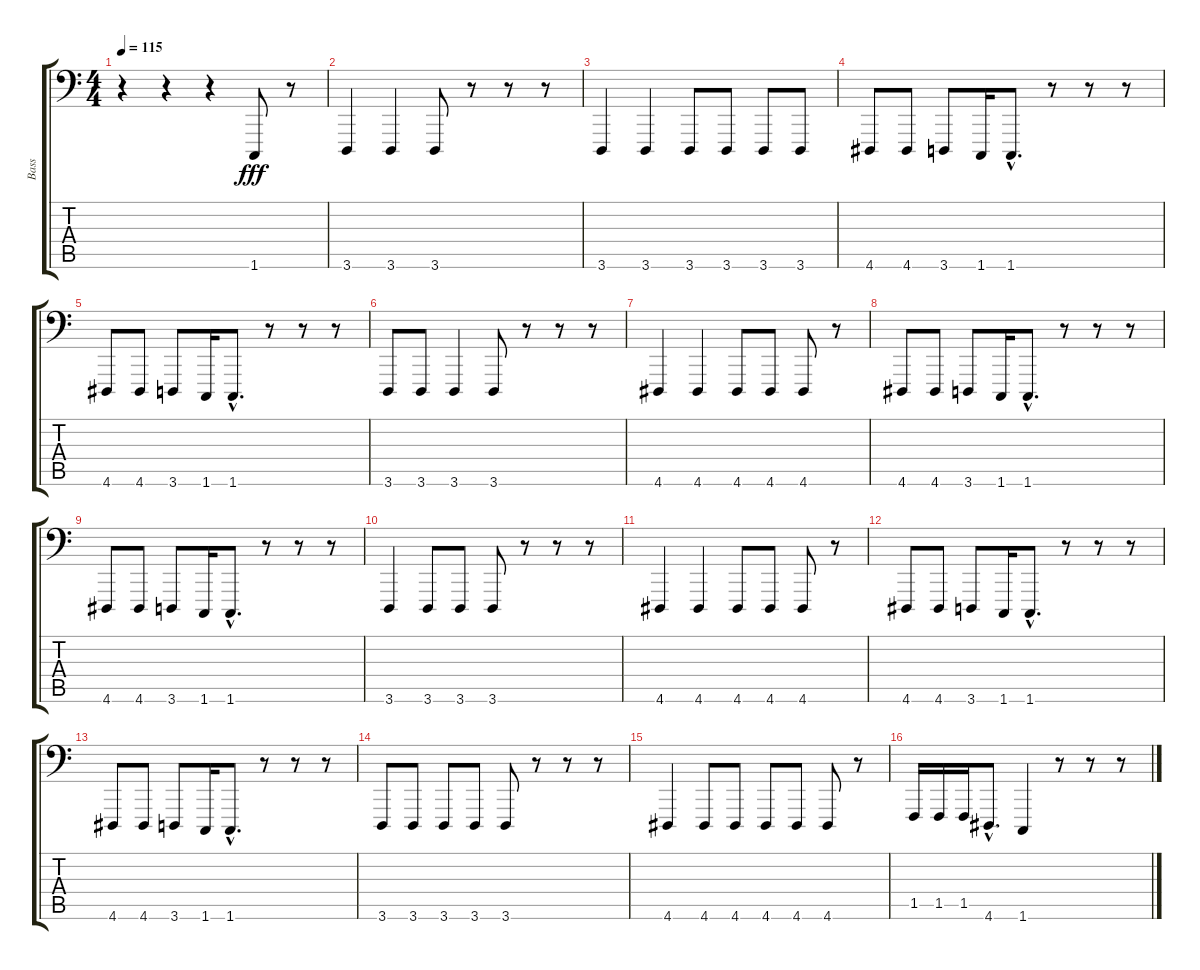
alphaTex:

\track ("Bass" "Bass") {instrument synthdrum}
\staff {score tabs}
\tuning (C3 G2 D2 A1 E1 B0) {hide}
\ts (4 4)
\tempo 115
\clef f4
\ks c
r.4{dy fff} r.4 r.4 1.6.8 r.8 |
3.6.4 3.6.4 3.6.8 r.8 r.8 r.8 |
3.6.4 3.6.4 3.6.8 3.6.8 3.6.8 3.6.8 |
4.6.8 4.6.8 3.6.8 1.6.16 1.6{hac}.8{d} r.8 r.8 r.8 |
4.6.8 4.6.8 3.6.8 1.6.16 1.6{hac}.8{d} r.8 r.8 r.8 |
3.6.8 3.6.8 3.6.4 3.6.8 r.8 r.8 r.8 |
4.6.4 4.6.4 4.6.8 4.6.8 4.6.8 r.8 |
4.6.8 4.6.8 3.6.8 1.6.16 1.6{hac}.8{d} r.8 r.8 r.8 |
4.6.8 4.6.8 3.6.8 1.6.16 1.6{hac}.8{d} r.8 r.8 r.8 |
3.6.4 3.6.8 3.6.8 3.6.8 r.8 r.8 r.8 |
4.6.4 4.6.4 4.6.8 4.6.8 4.6.8 r.8 |
4.6.8 4.6.8 3.6.8 1.6.16 1.6{hac}.8{d} r.8 r.8 r.8 |
4.6.8 4.6.8 3.6.8 1.6.16 1.6{hac}.8{d} r.8 r.8 r.8 |
3.6.8 3.6.8 3.6.8 3.6.8 3.6.8 r.8 r.8 r.8 |
4.6.4 4.6.8 4.6.8 4.6.8 4.6.8 4.6.8 r.8 |
1.5.16 1.5.16 1.5.16 4.6{hac}.8{d} 1.6.4 r.8 r.8 r.8
